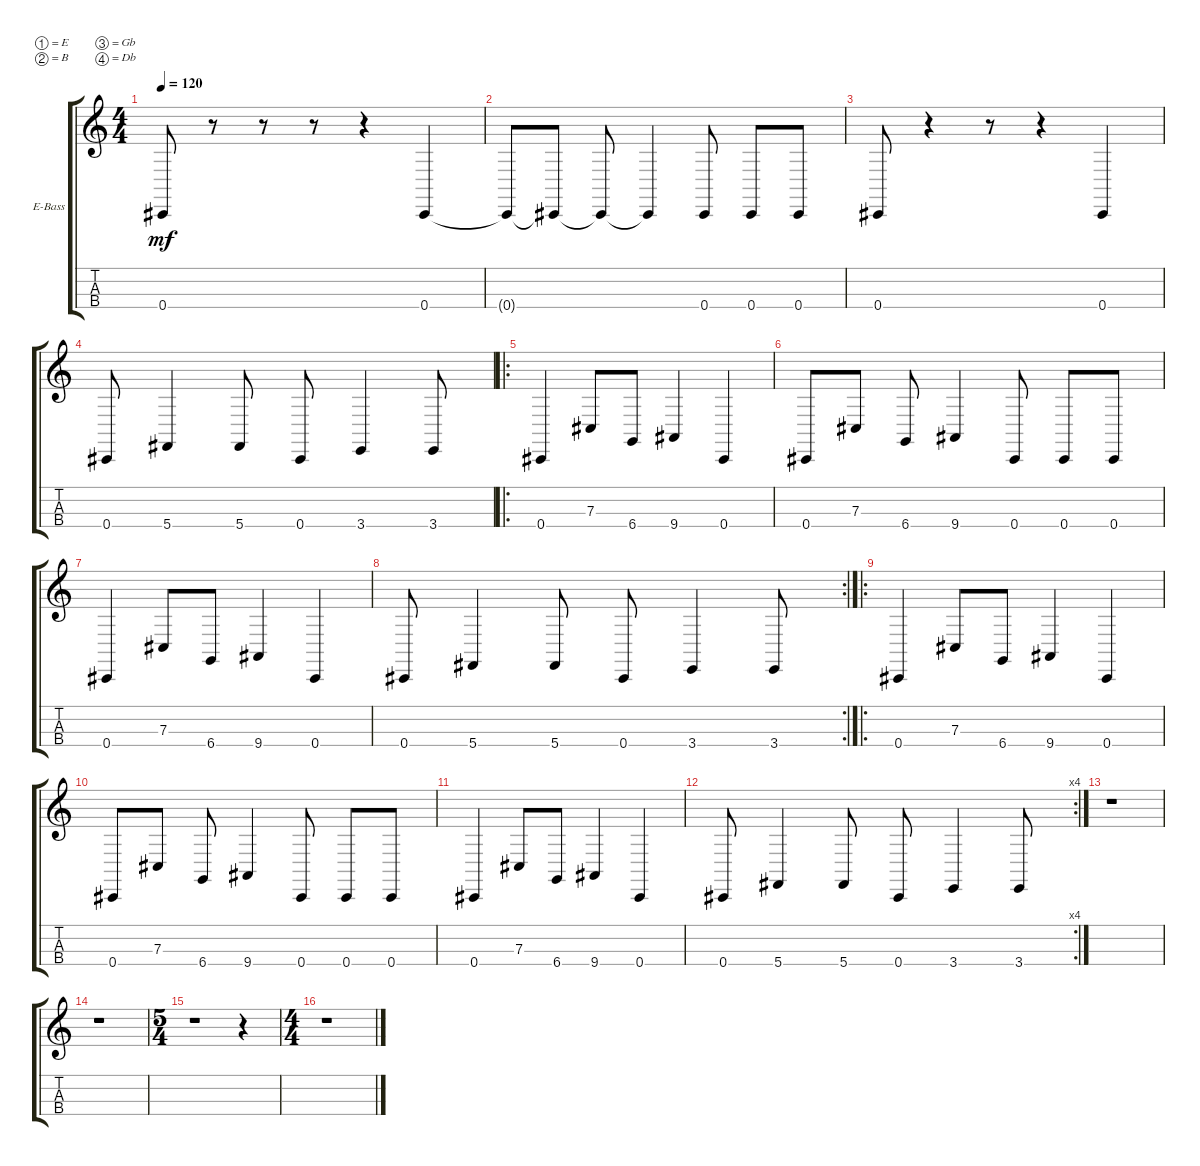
\bracketExtendMode groupsimilarinstruments
\firstSystemTrackNameOrientation horizontal
\otherSystemsTrackNameOrientation horizontal
\track ("Electric Bass" "E-Bass") {instrument electricbassfinger}
\staff {score tabs}
\tuning (E2 B1 Gb1 Db1)
\ts (4 4)
\tempo 120
\clef g2
\ks c
0.4.8{dy mf instrument electricbassfinger} r.8 r.8 r.8 r.4 0.4.4 |
0.4{t}.8 0.4{t}.8 0.4{t}.8 0.4{t}.4 0.4.8 0.4.8 0.4.8 |
0.4.8 r.4 r.8 r.4 0.4.4 |
0.4.8 5.4.4 5.4.8 0.4.8 3.4.4 3.4.8 |
\ro
0.4.4 7.3.8 6.4.8 9.4.4 0.4.4 |
0.4.8 7.3.8 6.4.8 9.4.4 0.4.8 0.4.8 0.4.8 |
0.4.4 7.3.8 6.4.8 9.4.4 0.4.4 |
\rc 2
0.4.8 5.4.4 5.4.8 0.4.8 3.4.4 3.4.8 |
\ro
0.4.4 7.3.8 6.4.8 9.4.4 0.4.4 |
0.4.8 7.3.8 6.4.8 9.4.4 0.4.8 0.4.8 0.4.8 |
0.4.4 7.3.8 6.4.8 9.4.4 0.4.4 |
\rc 4
0.4.8 5.4.4 5.4.8 0.4.8 3.4.4 3.4.8 |
r.1 |
r.1 |
\ts (5 4)
r.1 r.4 |
\ts (4 4)
r.1
